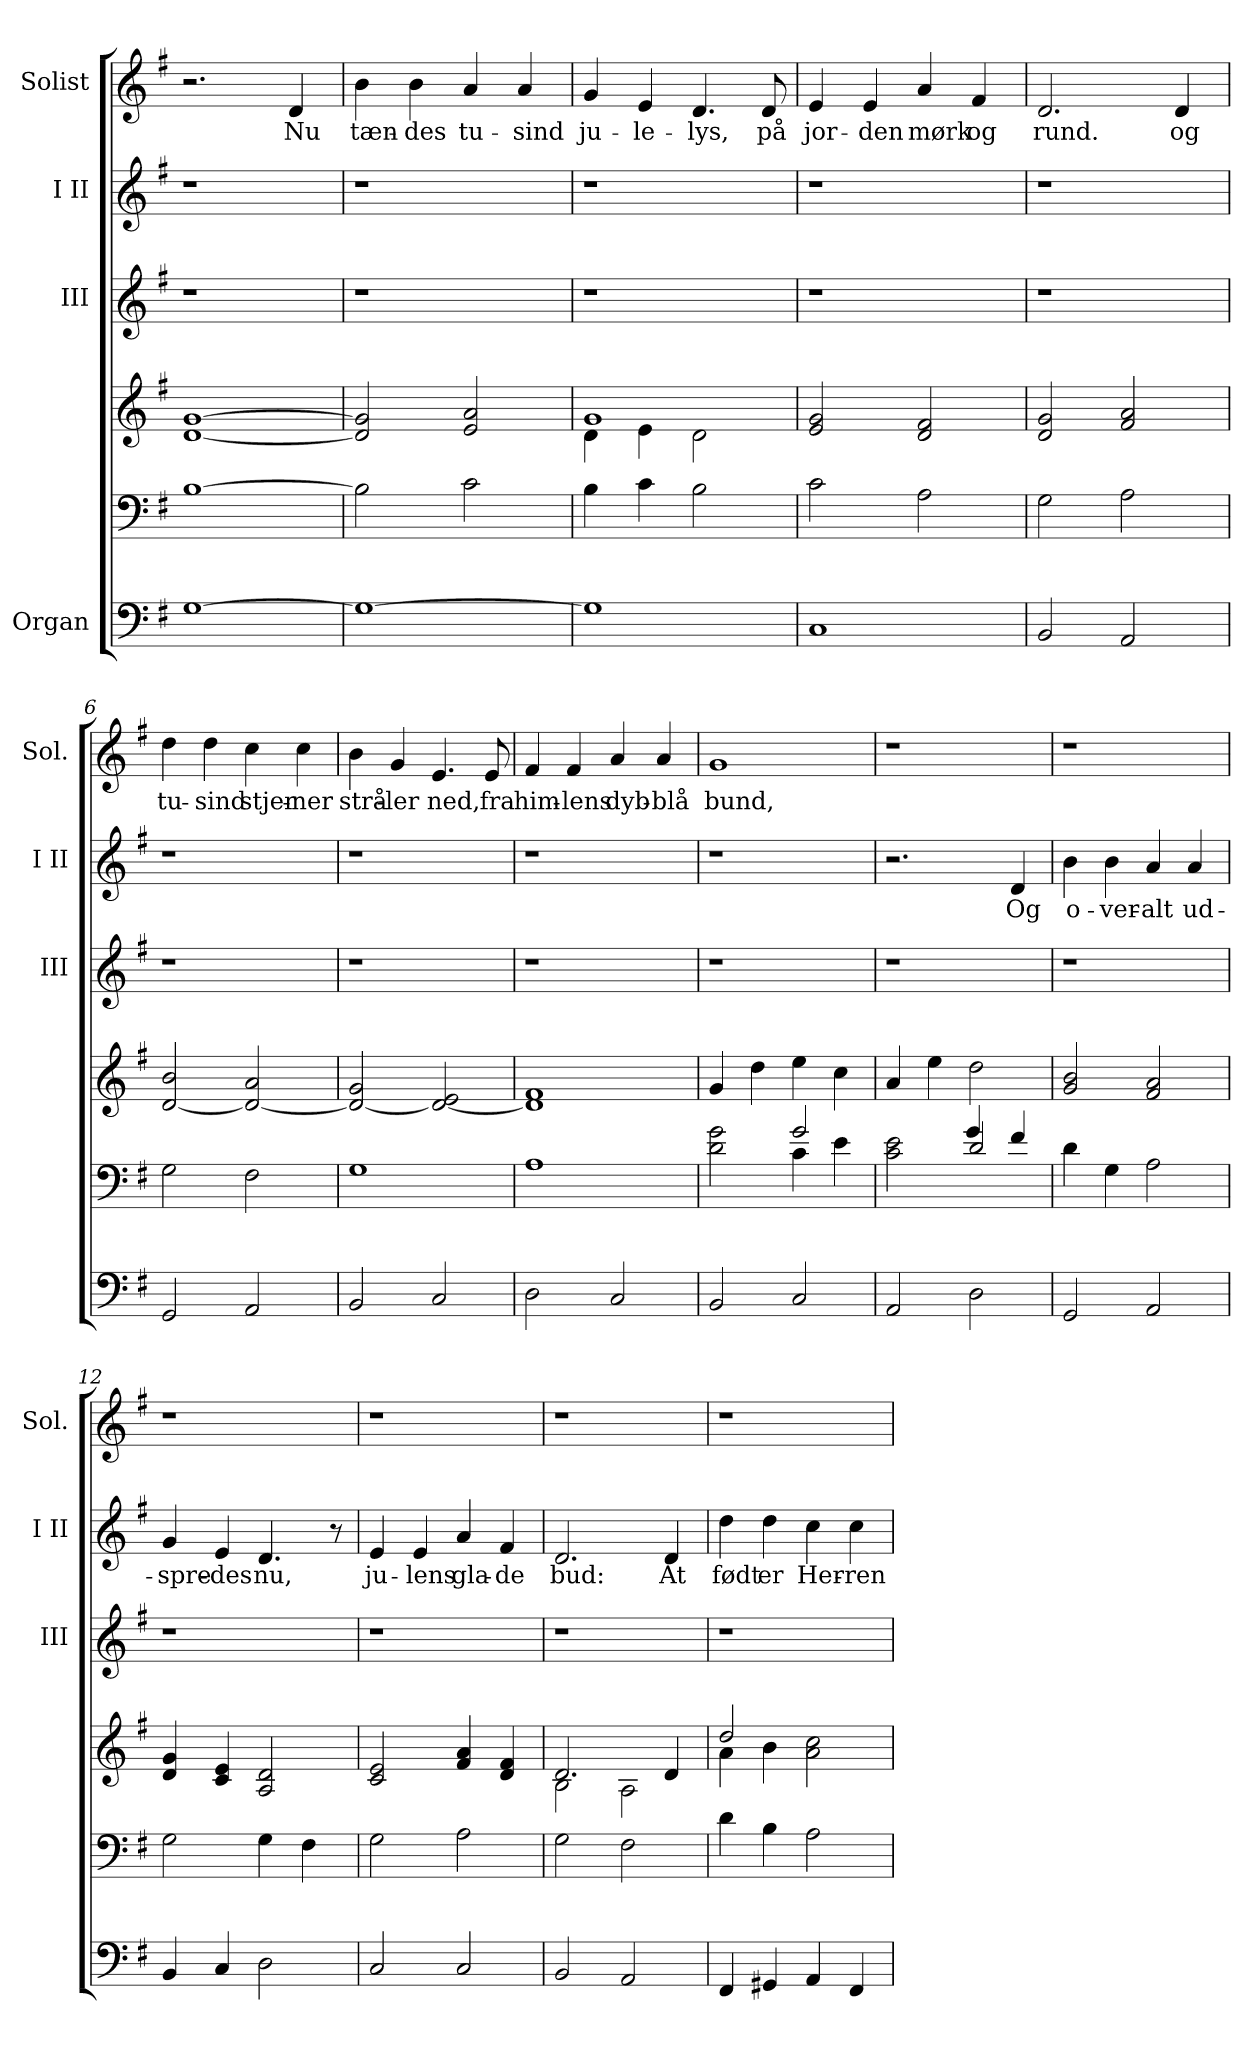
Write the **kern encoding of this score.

**kern	**kern	**kern	**kern	**kern	**text	**kern	**text
*part4	*part4	*part4	*part3	*part2	*part2	*part1	*part1
*staff6	*staff5	*staff4	*staff3	*staff2	*staff2	*staff1	*staff1
*I"Organ	*	*	*I"III	*I"I II	*	*I"Solist	*
*	*	*	*I'III	*I'I II	*	*I'Sol.	*
*clefF4	*clefF4	*clefG2	*clefG2	*clefG2	*	*clefG2	*
*k[f#]	*k[f#]	*k[f#]	*k[f#]	*k[f#]	*	*k[f#]	*
=1	=1	=1	=1	=1	=1	=1	=1
[1G	[1B	[1d [1g	1r	1r	.	2.r	.
!	!	!	!	!	!	!	!LO:LY:b
.	.	.	.	.	.	4d/	Nu
=2	=2	=2	=2	=2	=2	=2	=2
!	!	!	!	!	!	!	!LO:LY:b
1G_	2B\]	2d/] 2g/]	1r	1r	.	4b\	tæn-
!	!	!	!	!	!	!	!LO:LY:b
.	.	.	.	.	.	4b\	-des
!	!	!	!	!	!	!	!LO:LY:b
.	2c\	2e/ 2a/	.	.	.	4a/	tu-
!	!	!	!	!	!	!	!LO:LY:b
.	.	.	.	.	.	4a/	-sind
=3	=3	=3	=3	=3	=3	=3	=3
*	*	*^	*	*	*	*	*
!	!	!	!	!	!	!	!	!LO:LY:b
1G]	4B\	1g	4d\	1r	1r	.	4g/	ju-
!	!	!	!	!	!	!	!	!LO:LY:b
.	4c\	.	4e\	.	.	.	4e/	-le-
!	!	!	!	!	!	!	!	!LO:LY:b
.	2B\	.	2d\	.	.	.	4.d/	-lys,
!	!	!	!	!	!	!	!	!LO:LY:b
.	.	.	.	.	.	.	8d/	på
*	*	*v	*v	*	*	*	*	*
=4	=4	=4	=4	=4	=4	=4	=4
!	!	!	!	!	!	!	!LO:LY:b
1C	2c\	2e/ 2g/	1r	1r	.	4e/	jor-
!	!	!	!	!	!	!	!LO:LY:b
.	.	.	.	.	.	4e/	-den
!	!	!	!	!	!	!	!LO:LY:b
.	2A\	2d/ 2f#/	.	.	.	4a/	mørk
!	!	!	!	!	!	!	!LO:LY:b
.	.	.	.	.	.	4f#/	og
=5	=5	=5	=5	=5	=5	=5	=5
!	!	!	!	!	!	!	!LO:LY:b
2BB/	2G\	2d/ 2g/	1r	1r	.	2.d/	rund.
2AA/	2A\	2f#/ 2a/	.	.	.	.	.
!	!	!	!	!	!	!	!LO:LY:b
.	.	.	.	.	.	4d/	og
!!LO:PB:g=z
=6	=6	=6	=6	=6	=6	=6	=6
!	!	!	!	!	!	!	!LO:LY:b
2GG/	2G\	[2d/ 2b/	1r	1r	.	4dd\	tu-
!	!	!	!	!	!	!	!LO:LY:b
.	.	.	.	.	.	4dd\	-sind
!	!	!	!	!	!	!	!LO:LY:b
2AA/	2F#\	2d/_ 2a/	.	.	.	4cc\	stjer-
!	!	!	!	!	!	!	!LO:LY:b
.	.	.	.	.	.	4cc\	-ner
=7	=7	=7	=7	=7	=7	=7	=7
!	!	!	!	!	!	!	!LO:LY:b
2BB/	1G	2d/_ 2g/	1r	1r	.	4b\	strå-
!	!	!	!	!	!	!	!LO:LY:b
.	.	.	.	.	.	4g/	-ler
!	!	!	!	!	!	!	!LO:LY:b
2C/	.	2d/_ 2e/	.	.	.	4.e/	ned,
!	!	!	!	!	!	!	!LO:LY:b
.	.	.	.	.	.	8e/	fra
=8	=8	=8	=8	=8	=8	=8	=8
!	!	!	!	!	!	!	!LO:LY:b
2D\	1A	1d] 1f#	1r	1r	.	4f#/	him-
!	!	!	!	!	!	!	!LO:LY:b
.	.	.	.	.	.	4f#/	-lens
!	!	!	!	!	!	!	!LO:LY:b
2C/	.	.	.	.	.	4a/	dyb-
!	!	!	!	!	!	!	!LO:LY:b
.	.	.	.	.	.	4a/	-blå
=9	=9	=9	=9	=9	=9	=9	=9
*	*^	*	*	*	*	*	*
!	!	!	!	!	!	!	!	!LO:LY:b
2BB/	2d\ 2g\	2ryy	4g/	1r	1r	.	1g	bund,
.	.	.	4dd\	.	.	.	.	.
2C/	2g/	4c\	4ee\	.	.	.	.	.
.	.	4e\	4cc\	.	.	.	.	.
=10	=10	=10	=10	=10	=10	=10	=10	=10
2AA/	2c\ 2e\	2ryy	4a/	1r	2.r	.	1r	.
.	.	.	4ee\	.	.	.	.	.
2D\	2d/	4g/	2dd\	.	.	.	.	.
!	!	!	!	!	!	!LO:LY:b	!	!
.	.	4f#/	.	.	4d/	Og	.	.
!!LO:LB:g=z
=11	=11	=11	=11	=11	=11	=11	=11	=11
!	!	!	!	!	!	!LO:LY:b	!	!
*	*v	*v	*	*	*	*	*	*
2GG/	4d\	2g/ 2b/	1r	4b\	o-	1r	.
!	!	!	!	!	!LO:LY:b	!	!
.	4G\	.	.	4b\	-ver-	.	.
!	!	!	!	!	!LO:LY:b	!	!
2AA/	2A\	2f#/ 2a/	.	4a/	-alt	.	.
!	!	!	!	!	!LO:LY:b	!	!
.	.	.	.	4a/	ud-	.	.
=12	=12	=12	=12	=12	=12	=12	=12
!	!	!	!	!	!LO:LY:b	!	!
4BB/	2G\	4d/ 4g/	1r	4g/	-spre-	1r	.
!	!	!	!	!	!LO:LY:b	!	!
4C/	.	4c/ 4e/	.	4e/	-des	.	.
!	!	!	!	!	!LO:LY:b	!	!
2D\	4G\	2A/ 2d/	.	4.d/	nu,	.	.
.	4F#\	.	.	.	.	.	.
.	.	.	.	8r	.	.	.
=13	=13	=13	=13	=13	=13	=13	=13
!	!	!	!	!	!LO:LY:b	!	!
2C/	2G\	2c/ 2e/	1r	4e/	ju-	1r	.
!	!	!	!	!	!LO:LY:b	!	!
.	.	.	.	4e/	-lens	.	.
!	!	!	!	!	!LO:LY:b	!	!
2C/	2A\	4f#/ 4a/	.	4a/	gla-	.	.
!	!	!	!	!	!LO:LY:b	!	!
.	.	4d/ 4f#/	.	4f#/	-de	.	.
=14	=14	=14	=14	=14	=14	=14	=14
*	*	*^	*	*	*	*	*
!	!	!	!	!	!	!LO:LY:b	!	!
2BB/	2G\	2.d/	2B\	1r	2.d/	bud:	1r	.
2AA/	2F#\	.	2A\	.	.	.	.	.
!	!	!	!	!	!	!LO:LY:b	!	!
.	.	4d/	.	.	4d/	At	.	.
=15	=15	=15	=15	=15	=15	=15	=15	=15
!	!	!	!	!	!	!LO:LY:b	!	!
4FF#/	4d\	2dd/	4a\	1r	4dd\	født	1r	.
!	!	!	!	!	!	!LO:LY:b	!	!
4GG#X/	4B\	.	4b\	.	4dd\	er	.	.
!	!	!	!	!	!	!LO:LY:b	!	!
4AA/	2A\	2a\ 2cc\	2ryy	.	4cc\	Her-	.	.
!	!	!	!	!	!	!LO:LY:b	!	!
4FF#/	.	.	.	.	4cc\	-ren	.	.
*	*	*v	*v	*	*	*	*	*
=	=	=	=	=	=	=	=
*-	*-	*-	*-	*-	*-	*-	*-
